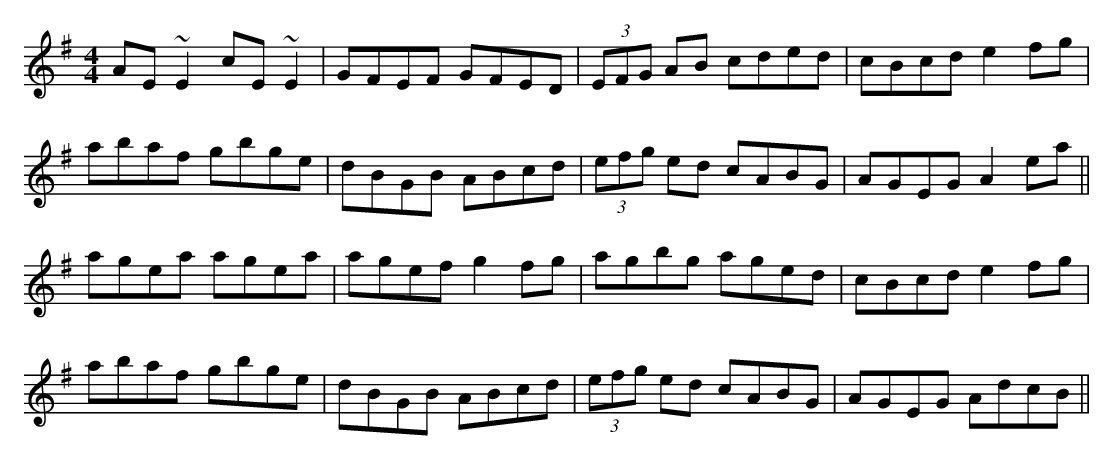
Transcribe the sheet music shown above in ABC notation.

X:1
M:4/4
K:Ador
AE ~E2 cE ~E2|GFEF GFED|(3EFG AB cded|cBcd e2 fg|
abaf gbge|dBGB ABcd|(3efg ed cABG|AGEG A2 ea||
agea agea|agef g2 fg|agbg aged|cBcd e2 fg|
abaf gbge|dBGB ABcd|(3efg ed cABG|AGEG AdcB||
